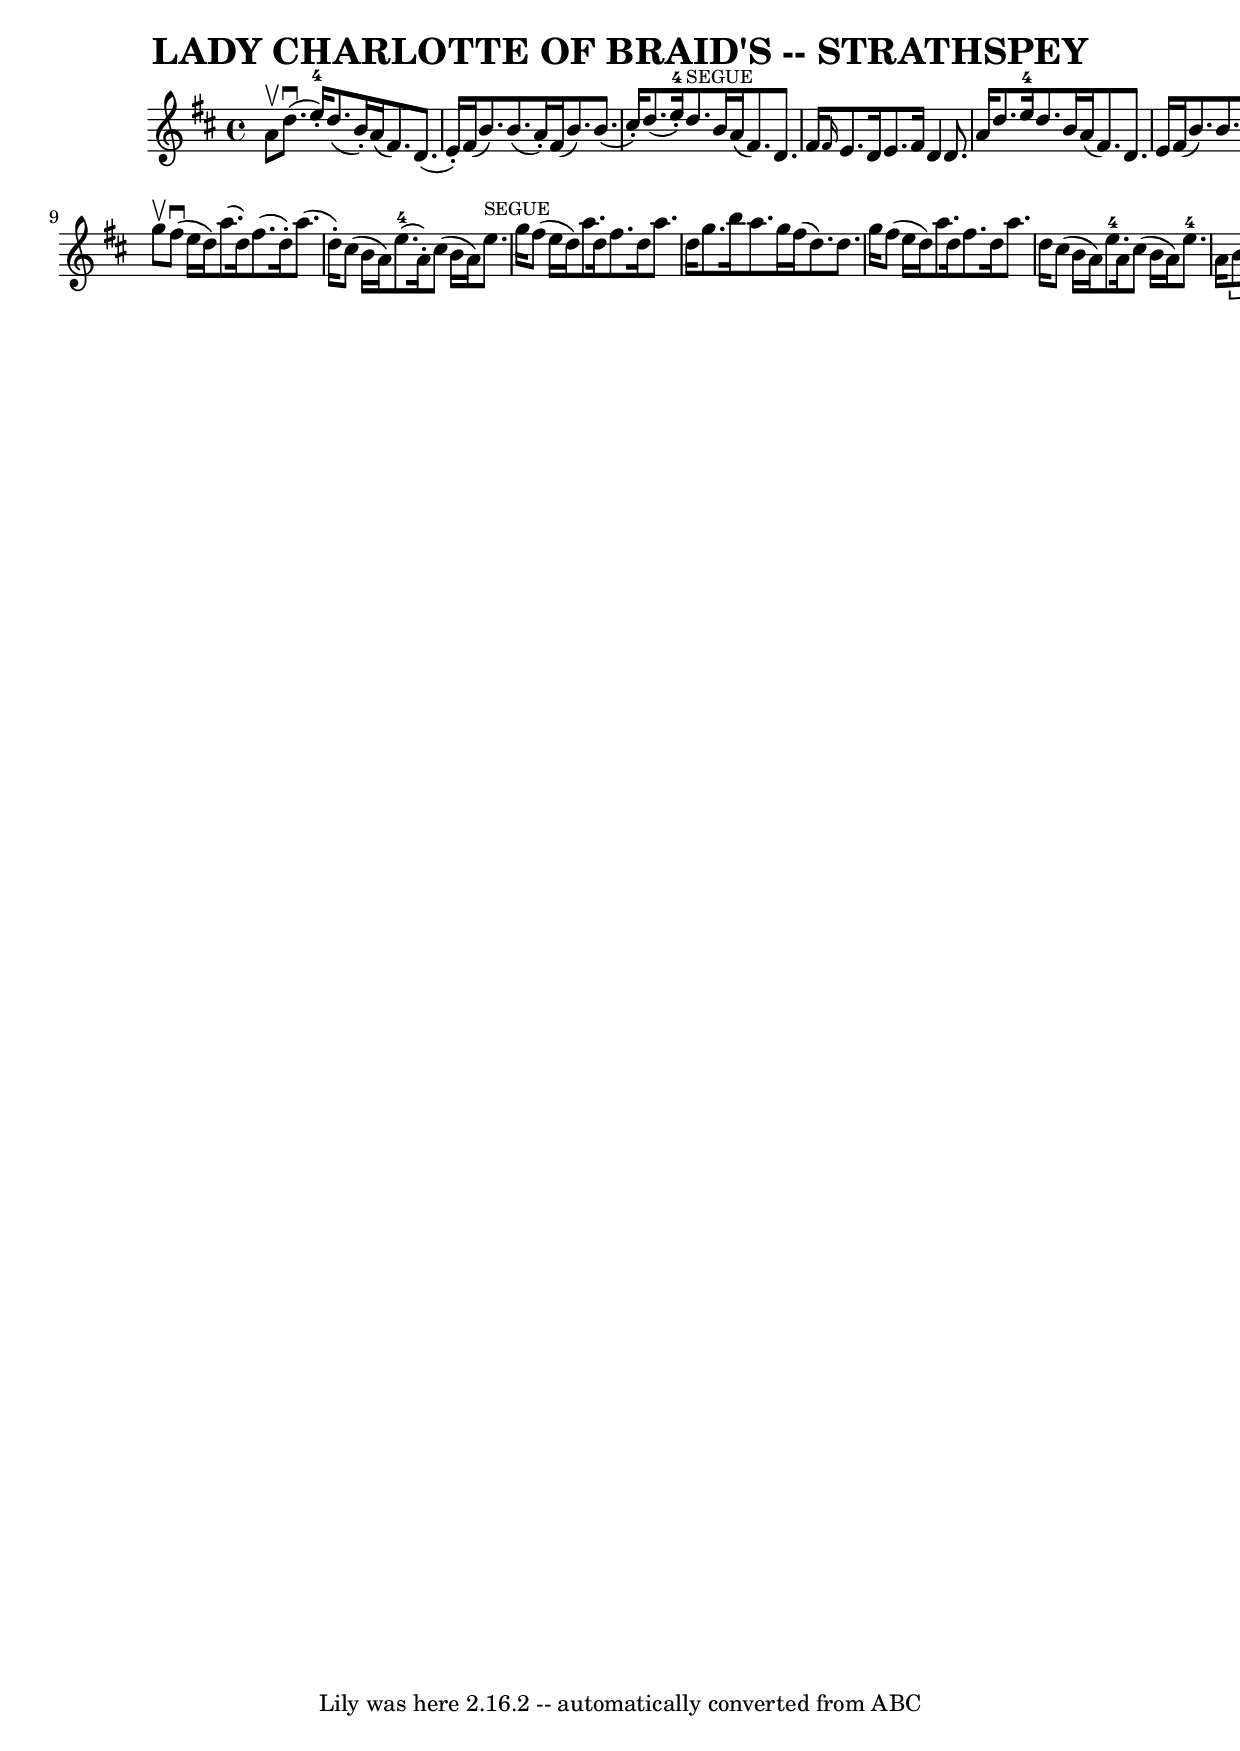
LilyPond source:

\version "2.16.2"
\include "Mammoth.ily"
\header {
  %% book = "Ryan's Mammoth Collection of Fiddle Tunes"
  crossRefNumber = "1"
  footnotes = ""
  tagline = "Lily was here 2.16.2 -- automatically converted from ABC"
  title = "LADY CHARLOTTE OF BRAID'S -- STRATHSPEY"

}
voicedefault =  {


  \override Staff.TimeSignature #'style = #'C
  \time 4/4 % %slurgraces 1
  
  \key d \major
  a'8^\upbow   |
  d''8. (^\downbow e''16-4-. 
  -) d''8. (b'16 -.) a'16 (fis'8.) d'8. (e'16 -.)   
  |
  fis'16 (b'8.) b'8. (a'16 -.) fis'16 (b'8.)   
  b'8. (cis''16 -.)   |
  d''8. (e''16-4-.) d''8.^\segue b'16 a'16 (fis'8.) d'8. fis'16    |
  \grace {    
    fis'16  
  } e'8. d'16 e'8. fis'16 d'4 d'8. a'16    |
  
  d''8. e''16-4 d''8. b'16 a'16 (fis'8.) d'8. e'16    
  |
  fis'16 (b'8.) b'8. a'16 fis'16 (b'8.) b'8.    
  cis''16    |
  d''8. e''16-4 d''8. b'16 a'16 (fis'8.  
  -) d'8. fis'16    |
  \grace { fis'16  
	 } e'8. d'16 e'8.    
  fis'16 d'4 (d''8)   \bar "|." g''8^\upbow   |
  fis''8 
  (^\downbow e''16 d''16) a''8. (d''16) fis''8. (d''16 -.) 
  a''8. (d''16 -.)   |
  cis''8 (b'16 a'16) e''8. 
  -4(a'16 -.) cis''8 (b'16 a'16) e''8.^\segue g''16    
  |
  fis''8 (e''16 d''16) a''8. d''16 fis''8. d''16 
  a''8. d''16    |
  g''8. b''16 a''8. g''16 fis''16 (
  d''8.) d''8. g''16    |
  fis''8 (e''16 d''16)   
  a''8. d''16 fis''8. d''16 a''8. d''16    |
  cis''8 (
  b'16 a'16) e''8.-4 a'16 cis''8 (b'16 a'16) e''8. 
  -4 a'16    |
  \times 2/3 { b'8 cis''8-3 d''8  
	     }   
  \times 2/3 { cis''8 d''8-3 e''8  
	     }   \times 2/3 { cis''8 e''8 
			      -3 fis''8  
			    }   \times 2/3 { e''8-0 fis''8-3 g''8  
					   }   
  |
  fis''8. b''16 a''8. g''16 fis''16 (d''8.) d''8   
  \bar "|."   

}

\score{
  <<

    \context Staff="default"
    {
      \voicedefault 
      
    }

  >>
  \layout {
    
  }
  \midi {
  }

}
